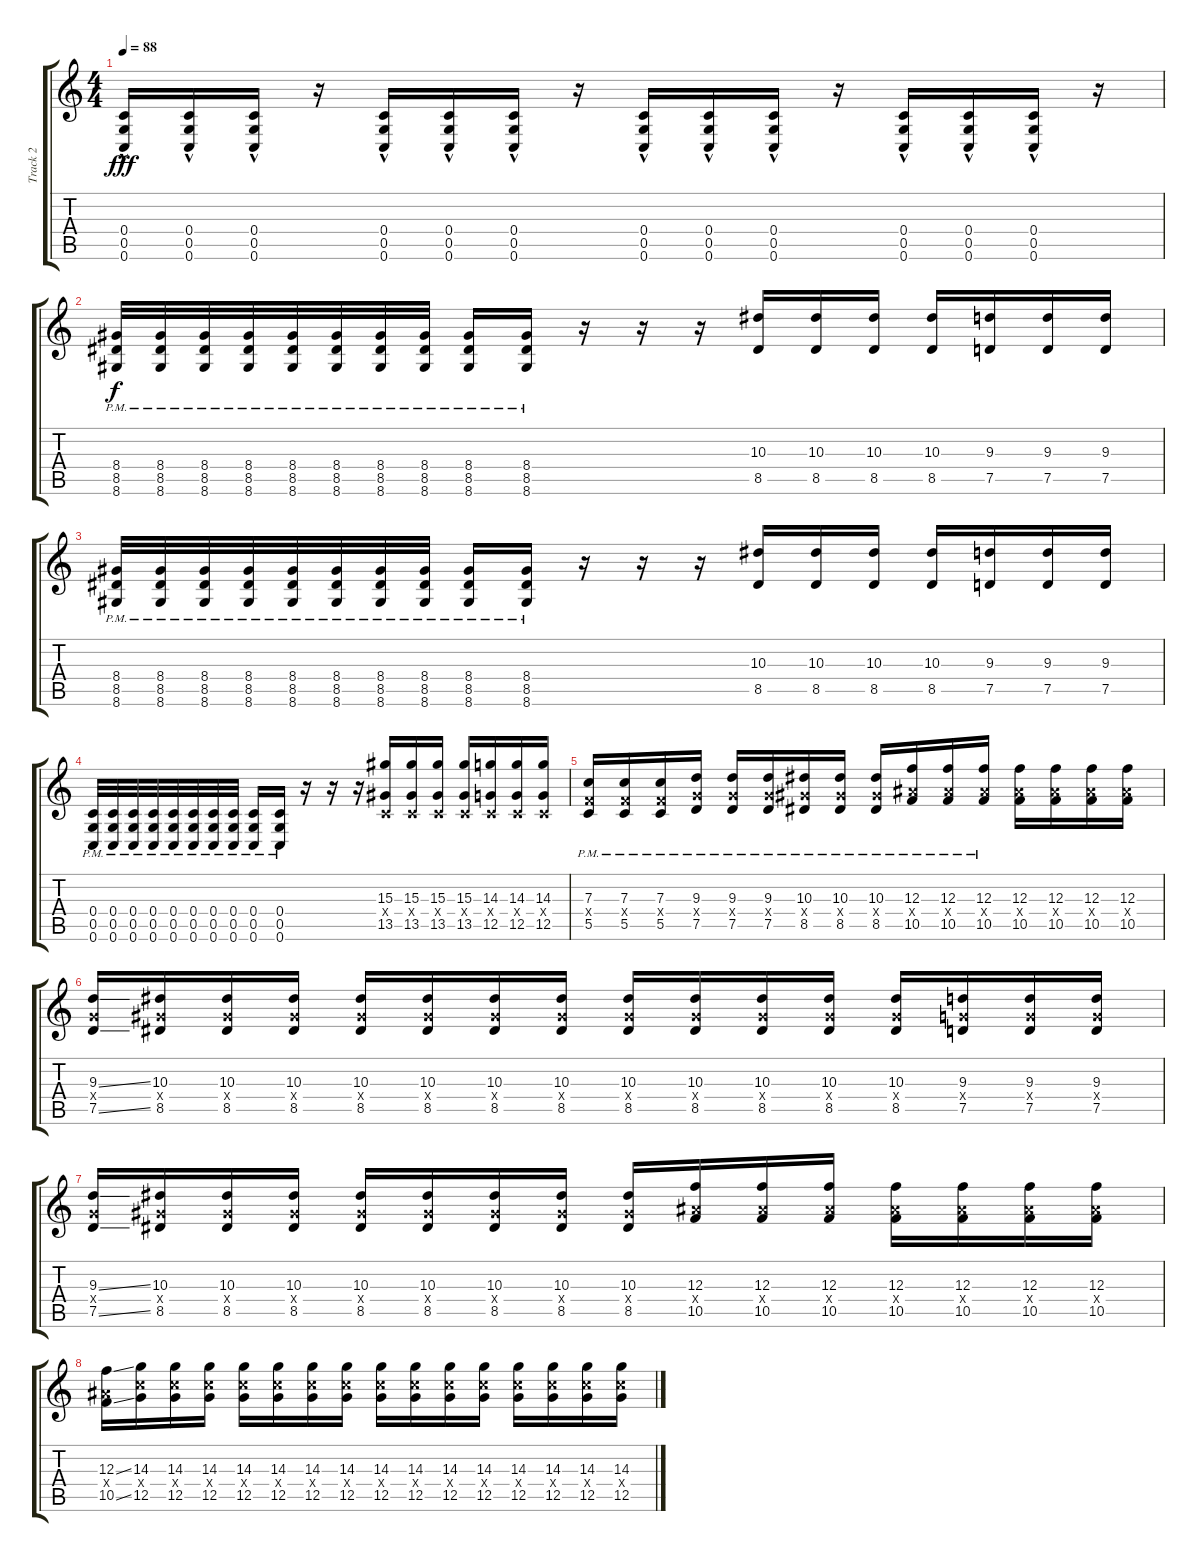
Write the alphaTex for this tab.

\track ("Track 2" "Track 2") {instrument distortionguitar}
\staff {score tabs}
\tuning (D4 A3 F3 C3 G2 C2) {hide}
\ts (4 4)
\tempo 88
\clef g2
\ks c
(0.4{hac} 0.5{hac} 0.6{hac}).16{dy fff} (0.4{hac} 0.5{hac} 0.6{hac}).16 (0.4{hac} 0.5{hac} 0.6{hac}).16 r.16 (0.4{hac} 0.5{hac} 0.6{hac}).16 (0.4{hac} 0.5{hac} 0.6{hac}).16 (0.4{hac} 0.5{hac} 0.6{hac}).16 r.16 (0.4{hac} 0.5{hac} 0.6{hac}).16 (0.4{hac} 0.5{hac} 0.6{hac}).16 (0.4{hac} 0.5{hac} 0.6{hac}).16 r.16 (0.4{hac} 0.5{hac} 0.6{hac}).16 (0.4{hac} 0.5{hac} 0.6{hac}).16 (0.4{hac} 0.5{hac} 0.6{hac}).16 r.16 |
(8.4{pm} 8.5{pm} 8.6{pm}).32{dy f} (8.4{pm} 8.5{pm} 8.6{pm}).32 (8.4{pm} 8.5{pm} 8.6{pm}).32 (8.4{pm} 8.5{pm} 8.6{pm}).32 (8.4{pm} 8.5{pm} 8.6{pm}).32 (8.4{pm} 8.5{pm} 8.6{pm}).32 (8.4{pm} 8.5{pm} 8.6{pm}).32 (8.4{pm} 8.5{pm} 8.6{pm}).32 (8.4{pm} 8.5{pm} 8.6{pm}).16 (8.4{pm} 8.5{pm} 8.6{pm}).16 r.16 r.16 r.16 (10.3 8.5).16 (10.3 8.5).16 (10.3 8.5).16 (10.3 8.5).16 (9.3 7.5).16 (9.3 7.5).16 (9.3 7.5).16 |
(8.4{pm} 8.5{pm} 8.6{pm}).32 (8.4{pm} 8.5{pm} 8.6{pm}).32 (8.4{pm} 8.5{pm} 8.6{pm}).32 (8.4{pm} 8.5{pm} 8.6{pm}).32 (8.4{pm} 8.5{pm} 8.6{pm}).32 (8.4{pm} 8.5{pm} 8.6{pm}).32 (8.4{pm} 8.5{pm} 8.6{pm}).32 (8.4{pm} 8.5{pm} 8.6{pm}).32 (8.4{pm} 8.5{pm} 8.6{pm}).16 (8.4{pm} 8.5{pm} 8.6{pm}).16 r.16 r.16 r.16 (10.3 8.5).16 (10.3 8.5).16 (10.3 8.5).16 (10.3 8.5).16 (9.3 7.5).16 (9.3 7.5).16 (9.3 7.5).16 |
(0.4{pm} 0.5{pm} 0.6{pm}).32 (0.4{pm} 0.5{pm} 0.6{pm}).32 (0.4{pm} 0.5{pm} 0.6{pm}).32 (0.4{pm} 0.5{pm} 0.6{pm}).32 (0.4{pm} 0.5{pm} 0.6{pm}).32 (0.4{pm} 0.5{pm} 0.6{pm}).32 (0.4{pm} 0.5{pm} 0.6{pm}).32 (0.4{pm} 0.5{pm} 0.6{pm}).32 (0.4{pm} 0.5{pm} 0.6{pm}).16 (0.4{pm} 0.5{pm} 0.6{pm}).16 r.16 r.16 r.16 (15.3 0.4{x} 13.5).16 (15.3 0.4{x} 13.5).16 (15.3 0.4{x} 13.5).16 (15.3 0.4{x} 13.5).16 (14.3 0.4{x} 12.5).16 (14.3 0.4{x} 12.5).16 (14.3 0.4{x} 12.5).16 |
(7.3{pm} 5.4{x} 5.5{pm}).16 (7.3{pm} 5.4{x} 5.5{pm}).16 (7.3{pm} 5.4{x} 5.5{pm}).16 (9.3{pm} 7.4{x} 7.5{pm}).16 (9.3{pm} 7.4{x} 7.5{pm}).16 (9.3{pm} 7.4{x} 7.5{pm}).16 (10.3{pm} 8.4{x} 8.5{pm}).16 (10.3{pm} 8.4{x} 8.5{pm}).16 (10.3{pm} 8.4{x} 8.5{pm}).16 (12.3{pm} 10.4{x} 10.5{pm}).16 (12.3{pm} 10.4{x} 10.5{pm}).16 (12.3{pm} 10.4{x} 10.5{pm}).16 (12.3 10.4{x} 10.5).16 (12.3 10.4{x} 10.5).16 (12.3 10.4{x} 10.5).16 (12.3 10.4{x} 10.5).16 |
(9.3{ss} 7.4{x} 7.5{ss}).16 (10.3 8.4{x} 8.5).16 (10.3 8.4{x} 8.5).16 (10.3 8.4{x} 8.5).16 (10.3 8.4{x} 8.5).16 (10.3 8.4{x} 8.5).16 (10.3 8.4{x} 8.5).16 (10.3 8.4{x} 8.5).16 (10.3 8.4{x} 8.5).16 (10.3 8.4{x} 8.5).16 (10.3 8.4{x} 8.5).16 (10.3 8.4{x} 8.5).16 (10.3 8.4{x} 8.5).16 (9.3 7.4{x} 7.5).16 (9.3 7.4{x} 7.5).16 (9.3 7.4{x} 7.5).16 |
(9.3{ss} 7.4{x} 7.5{ss}).16 (10.3 8.4{x} 8.5).16 (10.3 8.4{x} 8.5).16 (10.3 8.4{x} 8.5).16 (10.3 8.4{x} 8.5).16 (10.3 8.4{x} 8.5).16 (10.3 8.4{x} 8.5).16 (10.3 8.4{x} 8.5).16 (10.3 8.4{x} 8.5).16 (12.3 10.4{x} 10.5).16 (12.3 10.4{x} 10.5).16 (12.3 10.4{x} 10.5).16 (12.3 10.4{x} 10.5).16 (12.3 10.4{x} 10.5).16 (12.3 10.4{x} 10.5).16 (12.3 10.4{x} 10.5).16 |
(12.3{ss} 10.4{x} 10.5{ss}).16 (14.3 12.4{x} 12.5).16 (14.3 12.4{x} 12.5).16 (14.3 12.4{x} 12.5).16 (14.3 12.4{x} 12.5).16 (14.3 12.4{x} 12.5).16 (14.3 12.4{x} 12.5).16 (14.3 12.4{x} 12.5).16 (14.3 12.4{x} 12.5).16 (14.3 12.4{x} 12.5).16 (14.3 12.4{x} 12.5).16 (14.3 12.4{x} 12.5).16 (14.3 12.4{x} 12.5).16 (14.3 12.4{x} 12.5).16 (14.3 12.4{x} 12.5).16 (14.3 12.4{x} 12.5).16
